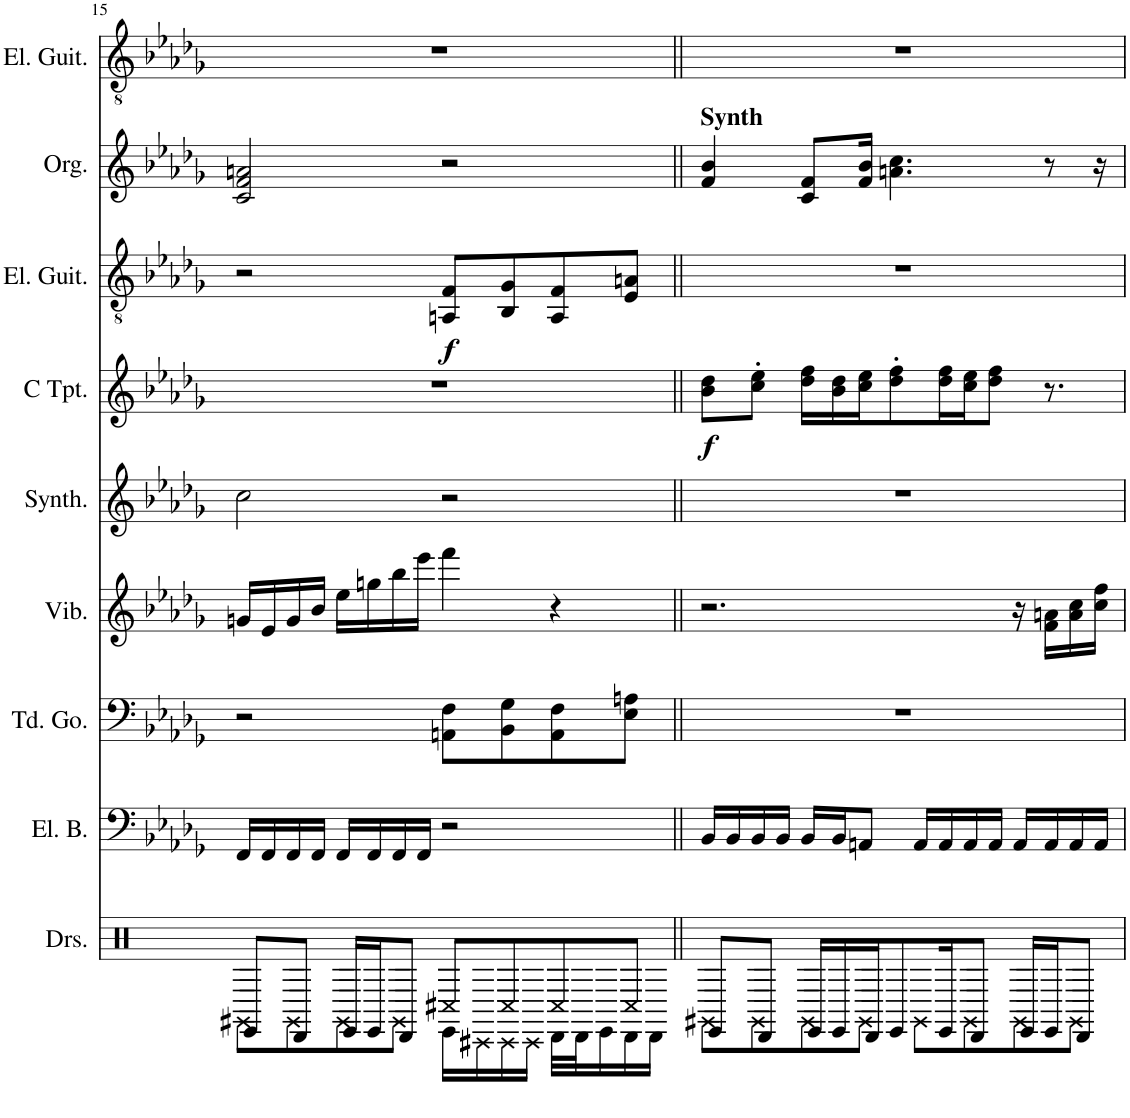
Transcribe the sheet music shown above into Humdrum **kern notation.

**kern	**kern	**kern	**kern	**kern	**kern	**dynam	**kern	**dynam	**kern	**kern
*part9	*part8	*part7	*part6	*part5	*part4	*part4	*part3	*part3	*part2	*part1
*staff9	*staff8	*staff7	*staff6	*staff5	*staff4	*staff4	*staff3	*staff3	*staff2	*staff1
*I"ドラムセット	*I"エレキベース	*I"チューンドゴング	*I"ビブラフォン	*I"正弦波	*I"C トランペット	*	*I"エレキギター	*	*I"オルガン	*I"エレキギター
!!LO:PB:g=z
*clefX	*clefF4	*clefF4	*clefG2	*clefG2	*clefG2	*	*clefGv2	*	*clefG2	*clefGv2
*	*Trd7c12	*	*	*	*	*	*	*	*	*
*k[]	*k[b-e-a-d-g-]	*k[b-e-a-d-g-]	*k[b-e-a-d-g-]	*k[b-e-a-d-g-]	*k[b-e-a-d-g-]	*	*k[b-e-a-d-g-]	*	*k[b-e-a-d-g-]	*k[b-e-a-d-g-]
*M4/4	*M4/4	*M4/4	*M4/4	*M4/4	*M4/4	*	*M4/4	*	*M4/4	*M4/4
=15	=15	=15	=15	=15	=15	=15	=15	=15	=15	=15
*^	*	*	*	*	*	*	*	*	*	*
8EE/L	8GG#X\L	16FF/LL	2r	16gn/LL	2cc\	1r	.	2r	.	2c/ 2f/ 2an/	1r
.	.	16FF/	.	16e-/	.	.	.	.	.	.	.
8DD/J	8GG\	16FF/	.	16g/	.	.	.	.	.	.	.
.	.	16FF/JJ	.	16b-/JJ	.	.	.	.	.	.	.
16EE/LL	8GG\	16FF/LL	.	16ee-\LL	.	.	.	.	.	.	.
16EE/J	.	16FF/	.	16ggn\	.	.	.	.	.	.	.
8DD/J	8GG\J	16FF/	.	16bb-\	.	.	.	.	.	.	.
.	.	16FF/JJ	.	16eee-\JJ	.	.	.	.	.	.	.
!	!	!	!	!	!	!	!	!	!LO:DY:b	!	!
16EE\LL	8C#X/L	2r	8AAn\ 8F\L	4fff\	2r	.	.	8AAn/ 8F/L	f	2r	.
16CC#X\	.	.	.	.	.	.	.	.	.	.	.
16CC\	8C/	.	8BB-\ 8G-\	.	.	.	.	8BB-/ 8G-/	.	.	.
16CC\JJ	.	.	.	.	.	.	.	.	.	.	.
32DD\LLL	8C/	.	8AA\ 8F\	4r	.	.	.	8AA/ 8F/	.	.	.
32DD\J	.	.	.	.	.	.	.	.	.	.	.
16EE\	.	.	.	.	.	.	.	.	.	.	.
16DD\	8C/J	.	8E-\ 8An\J	.	.	.	.	8E-/ 8An/J	.	.	.
16DD\JJ	.	.	.	.	.	.	.	.	.	.	.
=16||	=16||	=16||	=16||	=16||	=16||	=16||	=16||	=16||	=16||	=16||	=16||
!	!	!	!	!	!	!	!	!	!	!LO:TX:a:B:t=Synth	!
!	!	!	!	!	!	!	!LO:DY:b	!	!	!	!
8EE/L	8GG#X\L	16BB-/LL	1r	2.r	1r	8b-\ 8dd-\L	f	1r	.	4f/ 4b-/	1r
.	.	16BB-/	.	.	.	.	.	.	.	.	.
8DD/J	8GG\	16BB-/	.	.	.	8cc\' 8ee-\'J	.	.	.	.	.
.	.	16BB-/JJ	.	.	.	.	.	.	.	.	.
16EE/LL	8GG\	16BB-/LL	.	.	.	16dd-\ 16ff\LL	.	.	.	8c/ 8f/L	.
16EE/	.	16BB-/J	.	.	.	16b-\ 16dd-\	.	.	.	.	.
16DD/J	8GG\J	8AAn/J	.	.	.	16cc\ 16ee-\J	.	.	.	16f/ 16b-/Jk	.
8EE/	.	.	.	.	.	8dd-\' 8ff\'	.	.	.	4.an\ 4.cc\	.
.	8GG\L	16AA/LL	.	.	.	.	.	.	.	.	.
16EE/K	.	16AA/	.	.	.	16dd-\ 16ff\L	.	.	.	.	.
8DD/J	8GG\	16AA/	.	.	.	16cc\ 16ee-\J	.	.	.	.	.
.	.	16AA/JJ	.	.	.	8dd-\ 8ff\J	.	.	.	.	.
16EE/LL	8GG\	16AA/LL	.	16r	.	.	.	.	.	.	.
16EE/J	.	16AA/	.	16f\ 16an\LL	.	8.r	.	.	.	8r	.
8DD/J	8GG\J	16AA/	.	16a\ 16cc\	.	.	.	.	.	.	.
.	.	16AA/JJ	.	16cc\ 16ff\JJ	.	.	.	.	.	16r	.
*v	*v	*	*	*	*	*	*	*	*	*	*
=	=	=	=	=	=	=	=	=	=	=
*-	*-	*-	*-	*-	*-	*-	*-	*-	*-	*-
